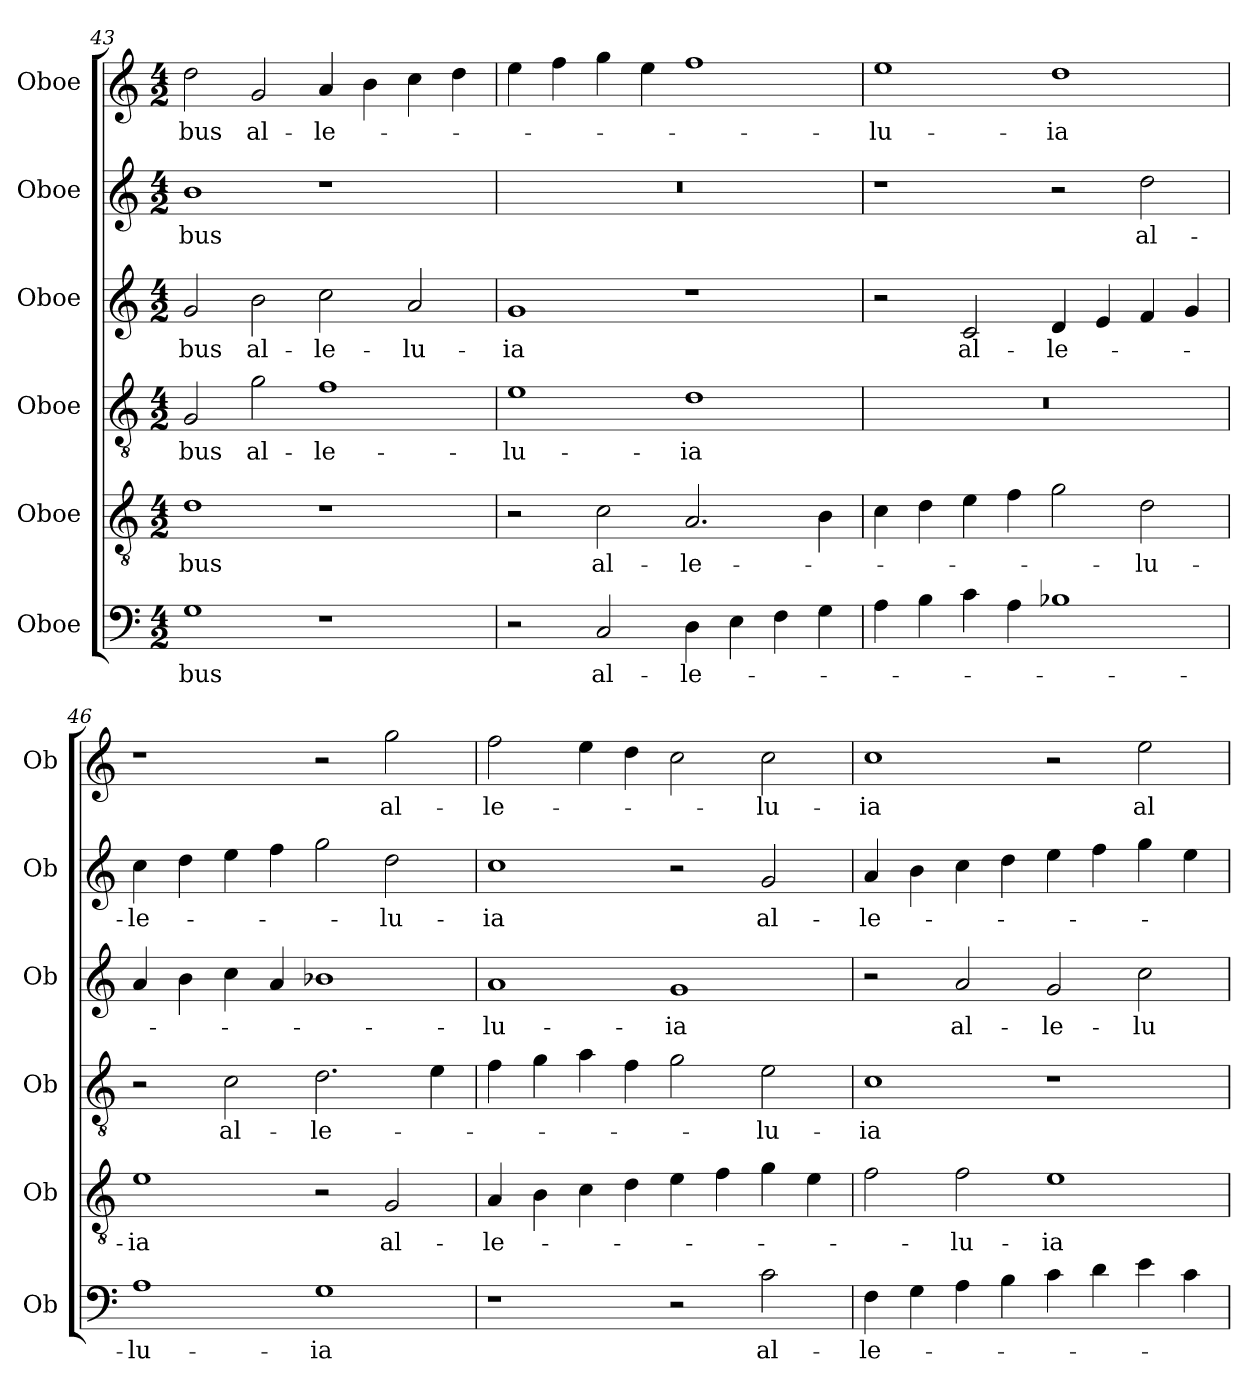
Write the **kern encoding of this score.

**kern	**text	**kern	**text	**kern	**text	**kern	**text	**kern	**text	**kern	**text
*part6	*part6	*part5	*part5	*part4	*part4	*part3	*part3	*part2	*part2	*part1	*part1
*staff6	*staff6	*staff5	*staff5	*staff4	*staff4	*staff3	*staff3	*staff2	*staff2	*staff1	*staff1
*I"Oboe	*	*I"Oboe	*	*I"Oboe	*	*I"Oboe	*	*I"Oboe	*	*I"Oboe	*
*I'Ob	*	*I'Ob	*	*I'Ob	*	*I'Ob	*	*I'Ob	*	*I'Ob	*
*clefF4	*	*clefGv2	*	*clefGv2	*	*clefG2	*	*clefG2	*	*clefG2	*
*k[]	*	*k[]	*	*k[]	*	*k[]	*	*k[]	*	*k[]	*
*M4/2	*	*M4/2	*	*M4/2	*	*M4/2	*	*M4/2	*	*M4/2	*
*MM200	*	*MM200	*	*MM200	*	*MM200	*	*MM200	*	*MM200	*
=43	=43	=43	=43	=43	=43	=43	=43	=43	=43	=43	=43
1G	-bus	1d	-bus	2G/	-bus	2g/	-bus	1b	-bus	2dd\	-bus
.	.	.	.	2g\	al-	2b\	al-	.	.	2g/	al-
1r	.	1r	.	1f	-le-	2cc\	-le-	1r	.	4a/	-le-
.	.	.	.	.	.	.	.	.	.	4b\	.
.	.	.	.	.	.	2a/	-lu-	.	.	4cc\	.
.	.	.	.	.	.	.	.	.	.	4dd\	.
=44	=44	=44	=44	=44	=44	=44	=44	=44	=44	=44	=44
2r	.	2r	.	1e	-lu-	1g	-ia	0r	.	4ee\	.
.	.	.	.	.	.	.	.	.	.	4ff\	.
2C/	al-	2c\	al-	.	.	.	.	.	.	4gg\	.
.	.	.	.	.	.	.	.	.	.	4ee\	.
4D\	-le-	2.A/	-le-	1d	-ia	1r	.	.	.	1ff	.
4E\	.	.	.	.	.	.	.	.	.	.	.
4F\	.	.	.	.	.	.	.	.	.	.	.
4G\	.	4B\	.	.	.	.	.	.	.	.	.
!!LO:PB:g=z
=45	=45	=45	=45	=45	=45	=45	=45	=45	=45	=45	=45
4A\	.	4c\	.	0r	.	2r	.	1r	.	1ee	-lu-
4B\	.	4d\	.	.	.	.	.	.	.	.	.
4c\	.	4e\	.	.	.	2c/	al-	.	.	.	.
4A\	.	4f\	.	.	.	.	.	.	.	.	.
1B-X	.	2g\	.	.	.	4d/	-le-	2r	.	1dd	-ia
.	.	.	.	.	.	4e/	.	.	.	.	.
.	.	2d\	-lu-	.	.	4f/	.	2dd\	al-	.	.
.	.	.	.	.	.	4g/	.	.	.	.	.
=46	=46	=46	=46	=46	=46	=46	=46	=46	=46	=46	=46
1A	-lu-	1e	-ia	2r	.	4a/	.	4cc\	-le-	1r	.
.	.	.	.	.	.	4b\	.	4dd\	.	.	.
.	.	.	.	2c\	al-	4cc\	.	4ee\	.	.	.
.	.	.	.	.	.	4a/	.	4ff\	.	.	.
1G	-ia	2r	.	2.d\	-le-	1b-X	.	2gg\	.	2r	.
.	.	2G/	al-	.	.	.	.	2dd\	-lu-	2gg\	al-
.	.	.	.	4e\	.	.	.	.	.	.	.
=47	=47	=47	=47	=47	=47	=47	=47	=47	=47	=47	=47
1r	.	4A/	-le-	4f\	.	1a	-lu-	1cc	-ia	2ff\	-le-
.	.	4B\	.	4g\	.	.	.	.	.	.	.
.	.	4c\	.	4a\	.	.	.	.	.	4ee\	.
.	.	4d\	.	4f\	.	.	.	.	.	4dd\	.
2r	.	4e\	.	2g\	.	1g	-ia	2r	.	2cc\	.
.	.	4f\	.	.	.	.	.	.	.	.	.
2c\	al-	4g\	.	2e\	-lu-	.	.	2g/	al-	2cc\	-lu-
.	.	4e\	.	.	.	.	.	.	.	.	.
=48	=48	=48	=48	=48	=48	=48	=48	=48	=48	=48	=48
4F\	-le-	2f\	.	1c	-ia	2r	.	4a/	-le-	1cc	-ia
4G\	.	.	.	.	.	.	.	4b\	.	.	.
4A\	.	2f\	-lu-	.	.	2a/	al-	4cc\	.	.	.
4B\	.	.	.	.	.	.	.	4dd\	.	.	.
4c\	.	1e	-ia	1r	.	2g/	-le-	4ee\	.	2r	.
4d\	.	.	.	.	.	.	.	4ff\	.	.	.
4e\	.	.	.	.	.	2cc\	-lu-	4gg\	.	2ee\	al-
4c\	.	.	.	.	.	.	.	4ee\	.	.	.
=	=	=	=	=	=	=	=	=	=	=	=
*-	*-	*-	*-	*-	*-	*-	*-	*-	*-	*-	*-
